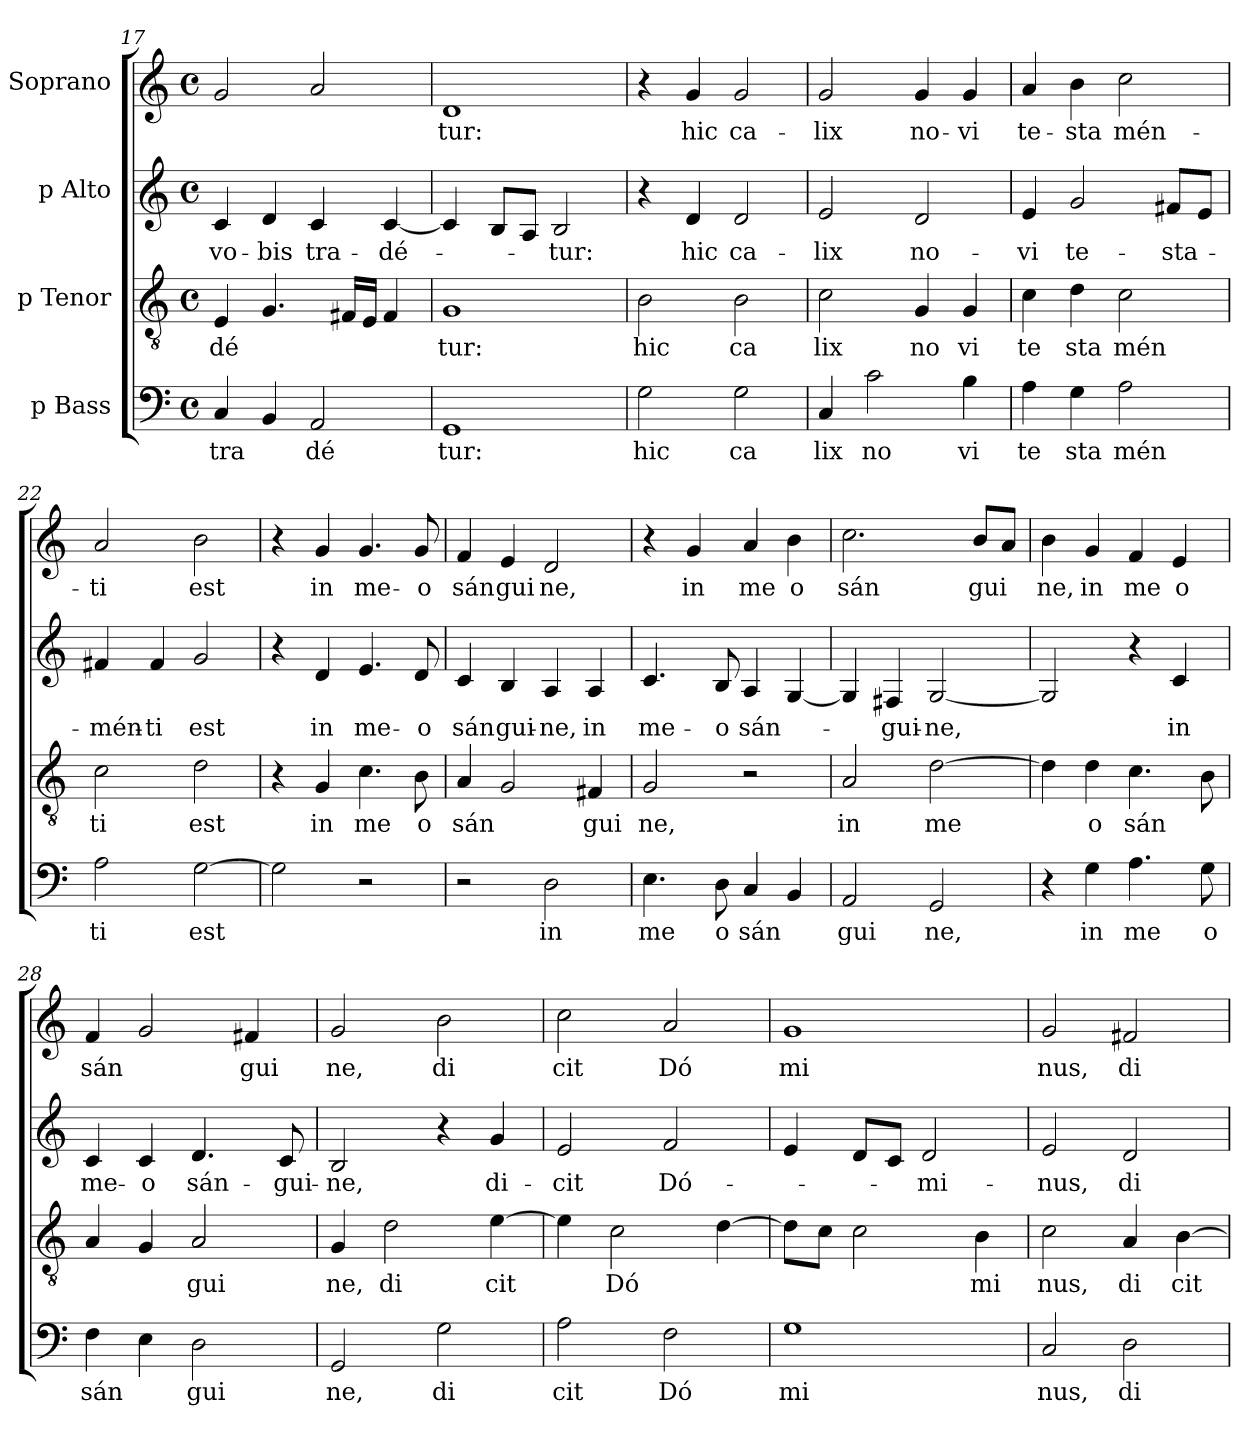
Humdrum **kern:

**kern	**text	**kern	**text	**kern	**text	**kern	**text
*part4	*part4	*part3	*part3	*part2	*part2	*part1	*part1
*staff4	*staff4	*staff3	*staff3	*staff2	*staff2	*staff1	*staff1
*I"p Bass	*	*I"p Tenor	*	*I"p Alto	*	*I"Soprano	*
*clefF4	*	*clefGv2	*	*clefG2	*	*clefG2	*
*M4/4	*	*M4/4	*	*M4/4	*	*M4/4	*
*met(c)	*	*met(c)	*	*met(c)	*	*met(c)	*
=17	=17	=17	=17	=17	=17	=17	=17
!	!LO:LY:b	!	!LO:LY:b:cj	!	!LO:LY:b:cj	!	!
4C/	tra	4E/	dé	4c/	vo-	2g/	.
!	!	!	!	!	!LO:LY:b:cj	!	!
4BB/	.	4.G/	.	4d/	-bis	.	.
!	!LO:LY:b:cj	!	!	!	!LO:LY:b:cj	!	!
2AA/	dé	.	.	4c/	tra-	2a/	.
.	.	16F#X/L	.	.	.	.	.
.	.	16E/J	.	.	.	.	.
!	!	!	!	!	!LO:LY:b:cj	!	!
.	.	4F#/	.	[<4c/	-dé-	.	.
=18	=18	=18	=18	=18	=18	=18	=18
!	!LO:LY:b:cj	!	!LO:LY:b:cj	!	!	!	!LO:LY:b:cj
1GG	tur:	1G	tur:	4c/]	.	1d	-tur:
.	.	.	.	8B/L	.	.	.
.	.	.	.	8A/J	.	.	.
!	!	!	!	!	!LO:LY:b:cj	!	!
.	.	.	.	2B/	-tur:	.	.
=19	=19	=19	=19	=19	=19	=19	=19
!	!LO:LY:b:cj	!	!LO:LY:b:cj	!	!	!	!
2G\	hic	2B\	hic	4r	.	4r	.
!	!	!	!	!	!LO:LY:b:cj	!	!LO:LY:b:cj
.	.	.	.	4d/	hic	4g/	hic
!	!LO:LY:b:cj	!	!LO:LY:b:cj	!	!LO:LY:b:cj	!	!LO:LY:b:cj
2G\	ca	2B\	ca	2d/	ca-	2g/	ca-
=20	=20	=20	=20	=20	=20	=20	=20
!	!LO:LY:b:cj	!	!LO:LY:b:cj	!	!LO:LY:b:cj	!	!LO:LY:b:cj
4C/	lix	2c\	lix	2e/	-lix	2g/	-lix
!	!LO:LY:b:cj	!	!	!	!	!	!
2c\	no	.	.	.	.	.	.
!	!	!	!LO:LY:b:cj	!	!LO:LY:b:cj	!	!LO:LY:b:cj
.	.	4G/	no	2d/	no-	4g/	no-
!	!LO:LY:b:cj	!	!LO:LY:b:cj	!	!	!	!LO:LY:b:cj
4B\	vi	4G/	vi	.	.	4g/	-vi
=21	=21	=21	=21	=21	=21	=21	=21
!	!LO:LY:b:cj	!	!LO:LY:b:cj	!	!LO:LY:b:cj	!	!LO:LY:b:cj
4A\	te	4c\	te	4e/	-vi	4a/	te-
!	!LO:LY:b:cj	!	!LO:LY:b:cj	!	!LO:LY:b:cj	!	!LO:LY:b:cj
4G\	sta	4d\	sta	2g/	te-	4b\	-sta
!	!LO:LY:b:cj	!	!LO:LY:b:cj	!	!	!	!LO:LY:b:cj
2A\	mén	2c\	mén	.	.	2cc\	mén-
!	!	!	!	!	!LO:LY:b	!	!
.	.	.	.	8f#X/L	-sta-	.	.
.	.	.	.	8e/J	.	.	.
=22	=22	=22	=22	=22	=22	=22	=22
!	!LO:LY:b:cj	!	!LO:LY:b:cj	!	!LO:LY:b:cj	!	!LO:LY:b:cj
2A\	ti	2c\	ti	4f#X/	-mén-	2a/	-ti
!	!	!	!	!	!LO:LY:b:cj	!	!
.	.	.	.	4f#/	-ti	.	.
!	!LO:LY:b:cj	!	!LO:LY:b:cj	!	!LO:LY:b:cj	!	!LO:LY:b:cj
[>2G\	est	2d\	est	2g/	est	2b\	est
=23	=23	=23	=23	=23	=23	=23	=23
2G\]	.	4r	.	4r	.	4r	.
!	!	!	!LO:LY:b:cj	!	!LO:LY:b:cj	!	!LO:LY:b:cj
.	.	4G/	in	4d/	in	4g/	in
!	!	!	!LO:LY:b:cj	!	!LO:LY:b:cj	!	!LO:LY:b:cj
2r	.	4.c\	me	4.e/	me-	4.g/	me-
!	!	!	!LO:LY:b:cj	!	!LO:LY:b:cj	!	!LO:LY:b:cj
.	.	8B\	o	8d/	-o	8g/	-o
!!LO:LB:g=z
=24	=24	=24	=24	=24	=24	=24	=24
!	!	!	!LO:LY:b	!	!LO:LY:b:cj	!	!LO:LY:b:cj
2r	.	4A/	sán	4c/	sán	4f/	sán
!	!	!	!	!	!LO:LY:b:cj	!	!LO:LY:b:cj
.	.	2G/	.	4B/	gui-	4e/	gui
!	!LO:LY:b:cj	!	!	!	!LO:LY:b:cj	!	!LO:LY:b:cj
2D\	in	.	.	4A/	-ne,	2d/	ne,
!	!	!	!LO:LY:b:cj	!	!LO:LY:b:cj	!	!
.	.	4F#X/	gui	4A/	in	.	.
=25	=25	=25	=25	=25	=25	=25	=25
!	!LO:LY:b:cj	!	!LO:LY:b:cj	!	!LO:LY:b:cj	!	!
4.E\	me	2G/	ne,	4.c/	me-	4r	.
!	!	!	!	!	!	!	!LO:LY:b:cj
.	.	.	.	.	.	4g/	in
!	!LO:LY:b:cj	!	!	!	!LO:LY:b:cj	!	!
8D\	o	.	.	8B/	-o	.	.
!	!LO:LY:b	!	!	!	!LO:LY:b	!	!LO:LY:b:cj
4C/	sán	2r	.	4A/	sán-	4a/	me
!	!	!	!	!	!	!	!LO:LY:b:cj
4BB/	.	.	.	[<4G/	.	4b\	o
=26	=26	=26	=26	=26	=26	=26	=26
!	!LO:LY:b:cj	!	!LO:LY:b:cj	!	!	!	!LO:LY:b:cj
2AA/	gui	2A/	in	4G/]	.	2.cc\	sán
!	!	!	!	!	!LO:LY:b:cj	!	!
.	.	.	.	4F#X/	-gui-	.	.
!	!LO:LY:b:cj	!	!LO:LY:b:cj	!	!LO:LY:b:cj	!	!
2GG/	ne,	[>2d\	me	[<2G/	-ne,	.	.
!	!	!	!	!	!	!	!LO:LY:b
.	.	.	.	.	.	8b/L	gui
.	.	.	.	.	.	8a/J	.
=27	=27	=27	=27	=27	=27	=27	=27
!	!	!	!	!	!	!	!LO:LY:b:cj
4r	.	4d\]	.	2G/]	.	4b\	ne,
!	!LO:LY:b:cj	!	!LO:LY:b:cj	!	!	!	!LO:LY:b:cj
4G\	in	4d\	o	.	.	4g/	in
!	!LO:LY:b:cj	!	!LO:LY:b	!	!	!	!LO:LY:b:cj
4.A\	me	4.c\	sán	4r	.	4f/	me
!	!	!	!	!	!LO:LY:b:cj	!	!LO:LY:b:cj
.	.	.	.	4c/	in	4e/	o
!	!LO:LY:b:cj	!	!	!	!	!	!
8G\	o	8B\	.	.	.	.	.
=28	=28	=28	=28	=28	=28	=28	=28
!	!LO:LY:b	!	!	!	!LO:LY:b:cj	!	!LO:LY:b
4F\	sán	4A/	.	4c/	me-	4f/	sán
!	!	!	!	!	!LO:LY:b:cj	!	!
4E\	.	4G/	.	4c/	-o	2g/	.
!	!LO:LY:b:cj	!	!LO:LY:b:cj	!	!LO:LY:b:cj	!	!
2D\	gui	2A/	gui	4.d/	sán-	.	.
!	!	!	!	!	!	!	!LO:LY:b:cj
.	.	.	.	.	.	4f#X/	gui
!	!	!	!	!	!LO:LY:b:cj	!	!
.	.	.	.	8c/	-gui-	.	.
=29	=29	=29	=29	=29	=29	=29	=29
!	!LO:LY:b:cj	!	!LO:LY:b:cj	!	!LO:LY:b:cj	!	!LO:LY:b:cj
2GG/	ne,	4G/	ne,	2B/	-ne,	2g/	ne,
!	!	!	!LO:LY:b:cj	!	!	!	!
.	.	2d\	di	.	.	.	.
!	!LO:LY:b:cj	!	!	!	!	!	!LO:LY:b:cj
2G\	di	.	.	4r	.	2b\	di
!	!	!	!LO:LY:b:cj	!	!LO:LY:b:cj	!	!
.	.	[>4e\	cit	4g/	di-	.	.
=30	=30	=30	=30	=30	=30	=30	=30
!	!LO:LY:b:cj	!	!	!	!LO:LY:b:cj	!	!LO:LY:b:cj
2A\	cit	4e\]	.	2e/	-cit	2cc\	cit
!	!	!	!LO:LY:b:cj	!	!	!	!
.	.	2c\	Dó	.	.	.	.
!	!LO:LY:b:cj	!	!	!	!LO:LY:b:cj	!	!LO:LY:b:cj
2F\	Dó	.	.	2f/	Dó-	2a/	Dó
.	.	[>4d\	.	.	.	.	.
=31	=31	=31	=31	=31	=31	=31	=31
!	!LO:LY:b:cj	!	!	!	!	!	!LO:LY:b:cj
1G	mi	8d\L]	.	4e/	.	1g	mi
.	.	8c\J	.	.	.	.	.
.	.	2c\	.	8d/L	.	.	.
.	.	.	.	8c/J	.	.	.
!	!	!	!	!	!LO:LY:b:cj	!	!
.	.	.	.	2d/	-mi-	.	.
!	!	!	!LO:LY:b:cj	!	!	!	!
.	.	4B\	mi	.	.	.	.
!!LO:PB:g=z
=32	=32	=32	=32	=32	=32	=32	=32
!	!LO:LY:b:cj	!	!LO:LY:b:cj	!	!LO:LY:b:cj	!	!LO:LY:b:cj
2C/	nus,	2c\	nus,	2e/	-nus,	2g/	nus,
!	!LO:LY:b:cj	!	!LO:LY:b:cj	!	!LO:LY:b:cj	!	!LO:LY:b:cj
2D\	di	4A/	di	2d/	di-	2f#X/	di
!	!	!	!LO:LY:b:cj	!	!	!	!
.	.	[>4B\	cit	.	.	.	.
=	=	=	=	=	=	=	=
*-	*-	*-	*-	*-	*-	*-	*-
